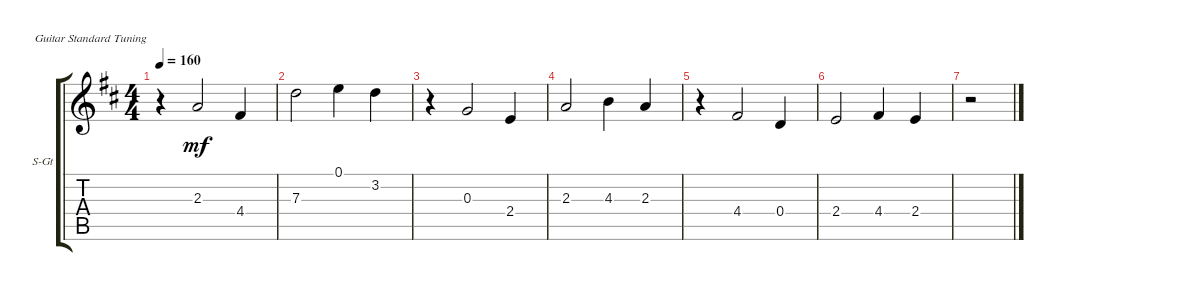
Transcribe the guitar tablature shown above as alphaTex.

\defaultSystemsLayout 4
\bracketExtendMode groupsimilarinstruments
\firstSystemTrackNameOrientation horizontal
\otherSystemsTrackNameOrientation horizontal
\track ("Steel Guitar" "S-Gt") {instrument acousticguitarsteel}
\staff {score tabs}
\tuning (E4 B3 G3 D3 A2 E2)
\ts (4 4)
\tempo 160
\clef g2
\ks d
r.4{dy mf instrument acousticguitarsteel} 2.3.2 4.4.4 |
7.3.2 0.1.4 3.2.4 |
r.4 0.3.2 2.4.4 |
2.3.2 4.3.4 2.3.4 |
r.4 4.4.2 0.4.4 |
2.4.2 4.4.4 2.4.4 |
r.2
